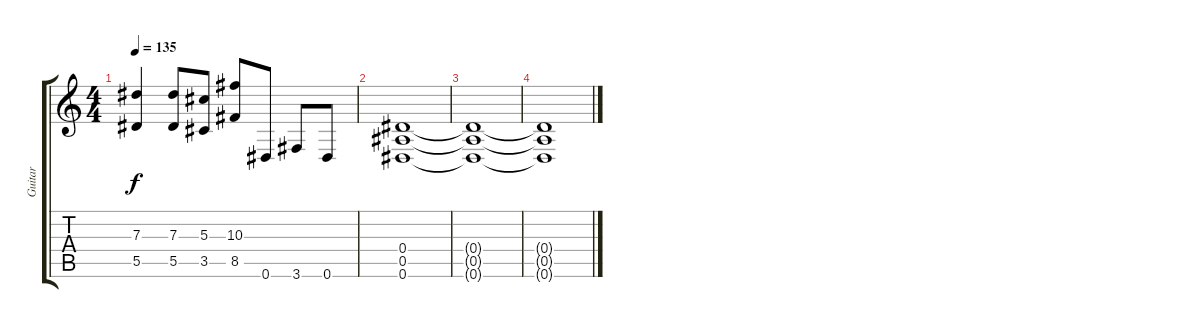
\track ("Guitar" "Guitar") {instrument distortionguitar}
\staff {score tabs}
\tuning (F4 C4 Ab3 Eb3 Bb2 Eb2) {hide}
\ts (4 4)
\tempo 135
\clef g2
\ks c
(7.3 5.5).4{dy f} (7.3 5.5).8 (5.3 3.5).8 (10.3 8.5).8 0.6.8 3.6.8 0.6.8 |
(0.4 0.5 0.6).1 |
(0.4{t} 0.5{t} 0.6{t}).1 |
(0.4{t} 0.5{t} 0.6{t}).1
